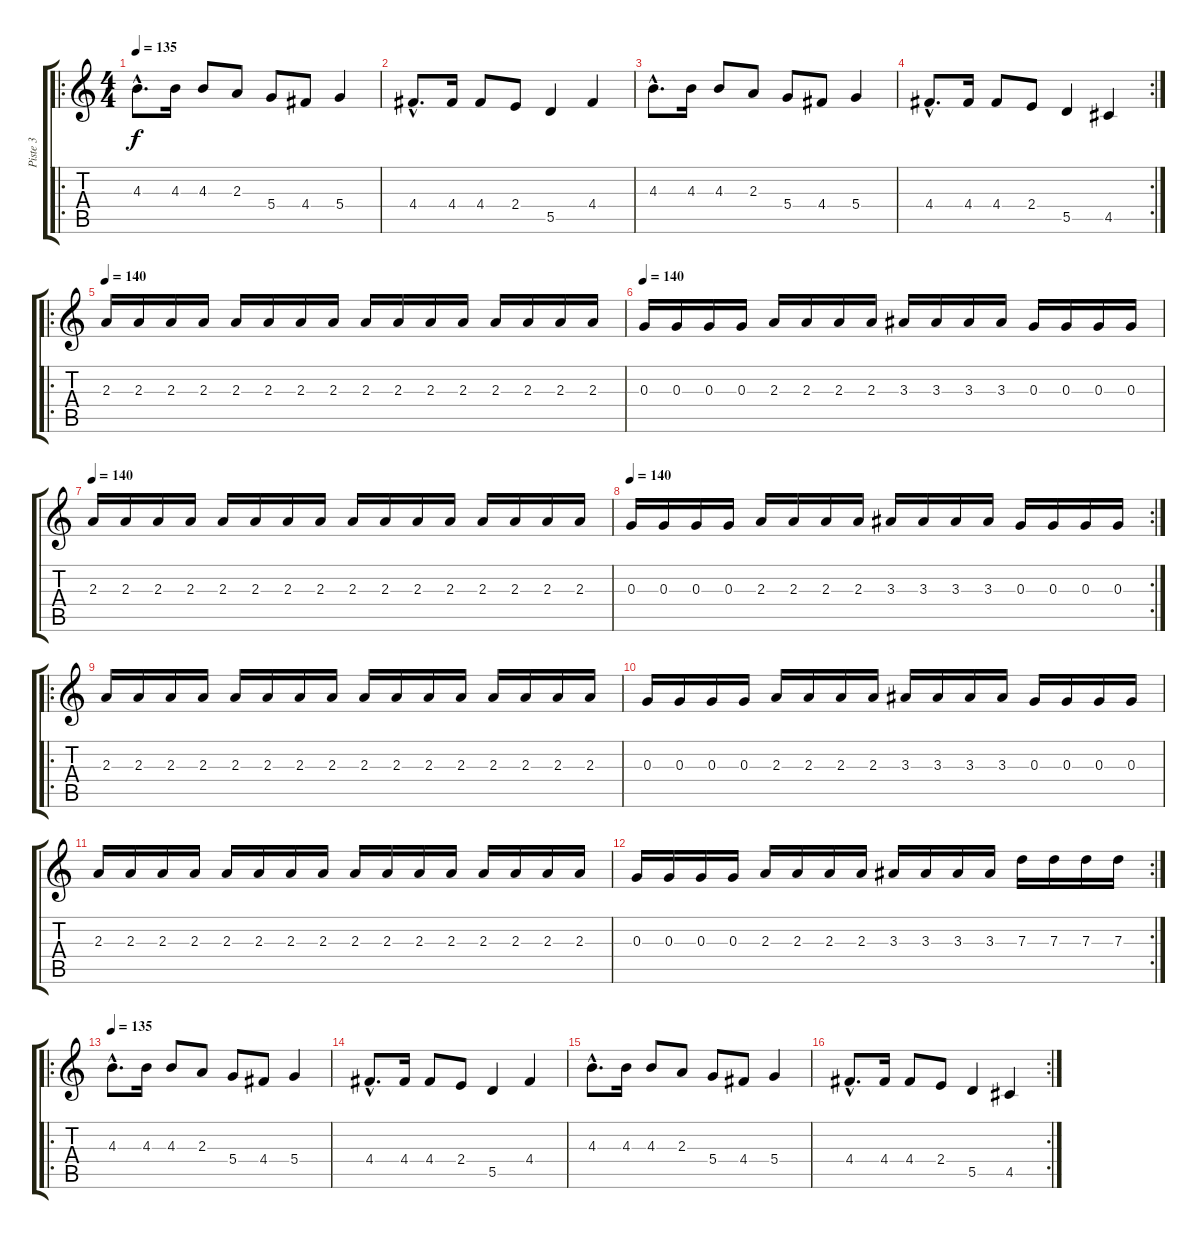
\track ("Piste 3" "Piste 3") {instrument overdrivenguitar}
\staff {score tabs}
\tuning (E4 B3 G3 D3 A2 E2) {hide}
\ro
\ts (4 4)
\tempo 135
\clef g2
\ks c
4.3{hac}.8{d dy f} 4.3.16 4.3.8 2.3.8 5.4.8 4.4.8 5.4.4 |
4.4{hac}.8{d} 4.4.16 4.4.8 2.4.8 5.5.4 4.4.4 |
4.3{hac}.8{d} 4.3.16 4.3.8 2.3.8 5.4.8 4.4.8 5.4.4 |
\rc 2
4.4{hac}.8{d} 4.4.16 4.4.8 2.4.8 5.5.4 4.5.4 |
\ro
\tempo 140
2.3.16 2.3.16 2.3.16 2.3.16 2.3.16 2.3.16 2.3.16 2.3.16 2.3.16 2.3.16 2.3.16 2.3.16 2.3.16 2.3.16 2.3.16 2.3.16 |
\tempo 140
0.3.16 0.3.16 0.3.16 0.3.16 2.3.16 2.3.16 2.3.16 2.3.16 3.3.16 3.3.16 3.3.16 3.3.16 0.3.16 0.3.16 0.3.16 0.3.16 |
\tempo 140
2.3.16 2.3.16 2.3.16 2.3.16 2.3.16 2.3.16 2.3.16 2.3.16 2.3.16 2.3.16 2.3.16 2.3.16 2.3.16 2.3.16 2.3.16 2.3.16 |
\rc 2
\tempo 140
0.3.16 0.3.16 0.3.16 0.3.16 2.3.16 2.3.16 2.3.16 2.3.16 3.3.16 3.3.16 3.3.16 3.3.16 0.3.16 0.3.16 0.3.16 0.3.16 |
\ro
2.3.16 2.3.16 2.3.16 2.3.16 2.3.16 2.3.16 2.3.16 2.3.16 2.3.16 2.3.16 2.3.16 2.3.16 2.3.16 2.3.16 2.3.16 2.3.16 |
0.3.16 0.3.16 0.3.16 0.3.16 2.3.16 2.3.16 2.3.16 2.3.16 3.3.16 3.3.16 3.3.16 3.3.16 0.3.16 0.3.16 0.3.16 0.3.16 |
2.3.16 2.3.16 2.3.16 2.3.16 2.3.16 2.3.16 2.3.16 2.3.16 2.3.16 2.3.16 2.3.16 2.3.16 2.3.16 2.3.16 2.3.16 2.3.16 |
\rc 2
0.3.16 0.3.16 0.3.16 0.3.16 2.3.16 2.3.16 2.3.16 2.3.16 3.3.16 3.3.16 3.3.16 3.3.16 7.3.16 7.3.16 7.3.16 7.3.16 |
\ro
\tempo 135
4.3{hac}.8{d} 4.3.16 4.3.8 2.3.8 5.4.8 4.4.8 5.4.4 |
4.4{hac}.8{d} 4.4.16 4.4.8 2.4.8 5.5.4 4.4.4 |
4.3{hac}.8{d} 4.3.16 4.3.8 2.3.8 5.4.8 4.4.8 5.4.4 |
\rc 2
4.4{hac}.8{d} 4.4.16 4.4.8 2.4.8 5.5.4 4.5.4
